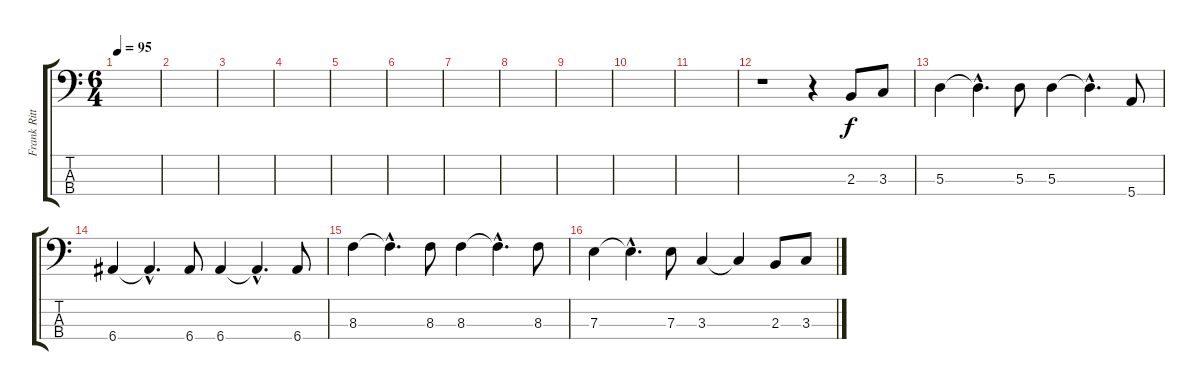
\track ("Frank Rittel" "Frank Ritt") {instrument electricbasspick}
\staff {score tabs}
\tuning (G2 D2 A1 E1) {hide}
\ts (6 4)
\tempo 95
\clef f4
\ks c
|
|
|
|
|
|
|
|
|
|
|
r.1 r.4 2.3.8 3.3.8 |
5.3.4 5.3{hac t}.4{d} 5.3.8 5.3.4 5.3{hac t}.4{d} 5.4.8 |
6.4.4 6.4{hac t}.4{d} 6.4.8 6.4.4 6.4{hac t}.4{d} 6.4.8 |
8.3.4 8.3{hac t}.4{d} 8.3.8 8.3.4 8.3{hac t}.4{d} 8.3.8 |
7.3.4 7.3{hac t}.4{d} 7.3.8 3.3.4 3.3{t}.4 2.3.8 3.3.8
